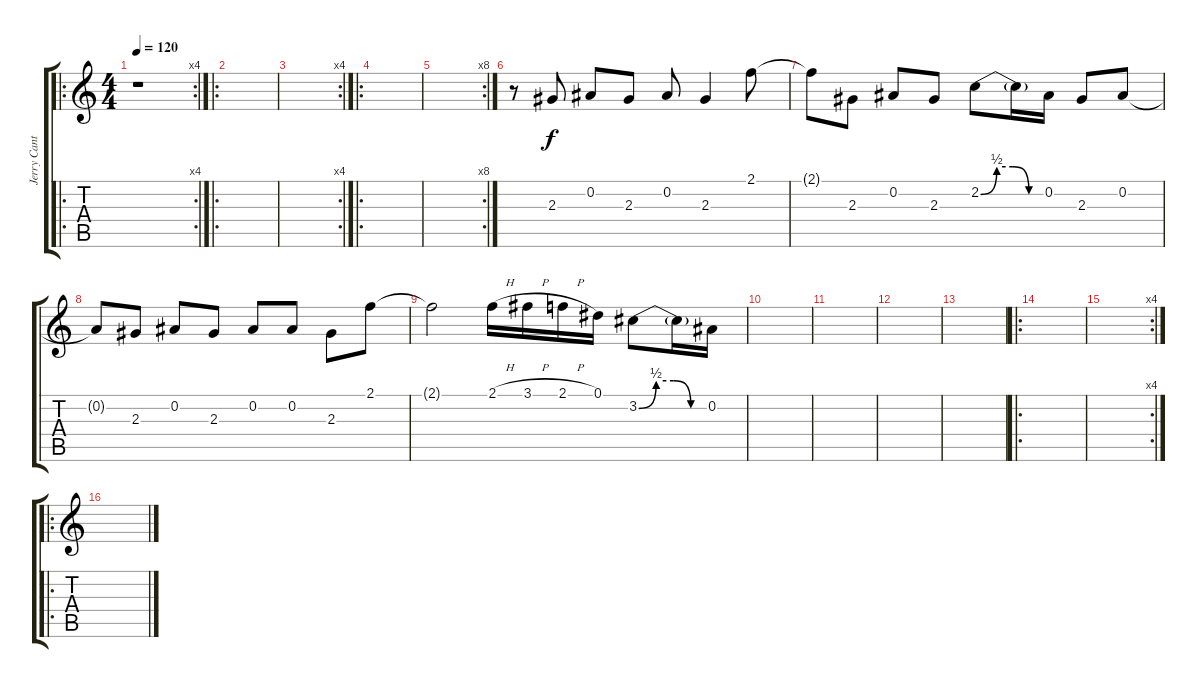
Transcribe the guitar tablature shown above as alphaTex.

\track ("Jerry Cantrell - Backing Electric" "Jerry Cant") {instrument overdrivenguitar}
\staff {score tabs}
\tuning (Eb4 Bb3 Gb3 Db3 Ab2 Eb2) {hide}
\ro
\rc 4
\ts (4 4)
\tempo 120
\clef g2
\ks c
r.1{dy f instrument overdrivenguitar} |
\ro
|
\rc 4
|
\ro
|
\rc 8
|
r.8 2.3.8 0.2.8 2.3.8 0.2.8 2.3.4 2.1.8 |
2.1{t}.8 2.3.8 0.2.8 2.3.8 2.2{be (custom 0 0 15 2 30 2 45 0 60 0)}.8 2.2{t}.16 0.2.16 2.3.8 0.2.8 |
0.2{t}.8 2.3.8 0.2.8 2.3.8 0.2.8 0.2.8 2.3.8 2.1.8 |
2.1{t}.2 2.1{h}.16 3.1{h}.16 2.1{h}.16 0.1.16 3.2{be (custom 0 0 15 2 30 2 45 0 60 0)}.8 3.2{t}.16 0.2.16 |
|
|
|
|
\ro
|
\rc 4
|
\ro
